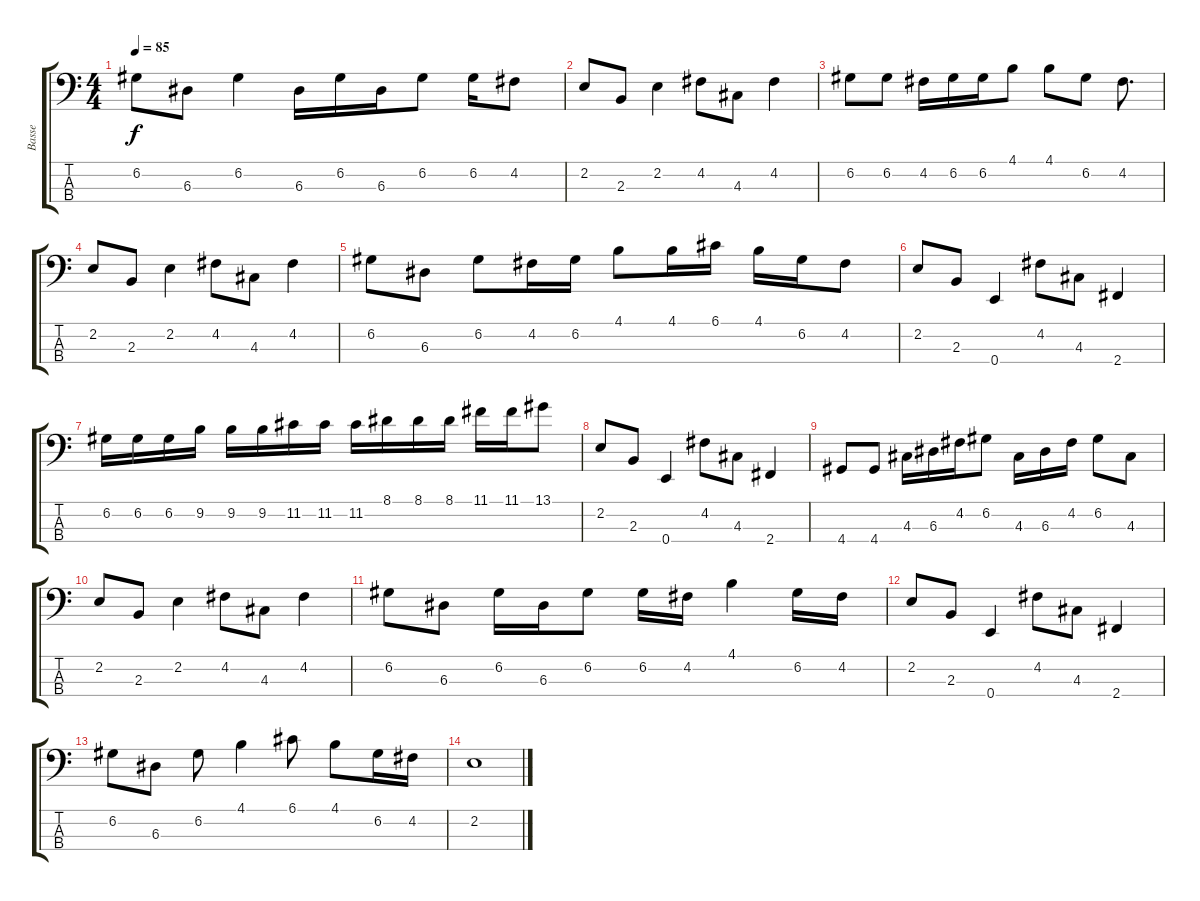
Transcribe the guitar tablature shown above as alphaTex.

\track ("Basse" "Basse") {instrument electricbassfinger}
\staff {score tabs}
\tuning (G2 D2 A1 E1) {hide}
\ts (4 4)
\tempo 85
\clef f4
\ks c
6.2.8{dy f} 6.3.8 6.2.4 6.3.16 6.2.16 6.3.16 6.2.8 6.2.16 4.2.8 |
2.2.8 2.3.8 2.2.4 4.2.8 4.3.8 4.2.4 |
6.2.8 6.2.8 4.2.16 6.2.16 6.2.16 4.1.8 4.1.8 6.2.8 4.2.8{d} |
2.2.8 2.3.8 2.2.4 4.2.8 4.3.8 4.2.4 |
6.2.8 6.3.8 6.2.8 4.2.16 6.2.16 4.1.8 4.1.16 6.1.16 4.1.16 6.2.16 4.2.8 |
2.2.8 2.3.8 0.4.4 4.2.8 4.3.8 2.4.4 |
6.2.16 6.2.16 6.2.16 9.2.16 9.2.16 9.2.16 11.2.16 11.2.16 11.2.16 8.1.16 8.1.16 8.1.16 11.1.16 11.1.16 13.1.8 |
2.2.8 2.3.8 0.4.4 4.2.8 4.3.8 2.4.4 |
4.4.8 4.4.8 4.3.16 6.3.16 4.2.16 6.2.8 4.3.16 6.3.16 4.2.16 6.2.8 4.3.8 |
2.2.8 2.3.8 2.2.4 4.2.8 4.3.8 4.2.4 |
6.2.8 6.3.8 6.2.16 6.3.16 6.2.8 6.2.16 4.2.16 4.1.4 6.2.16 4.2.16 |
2.2.8 2.3.8 0.4.4 4.2.8 4.3.8 2.4.4 |
6.2.8 6.3.8 6.2.8 4.1.4 6.1.8 4.1.8 6.2.16 4.2.16 |
2.2.1
